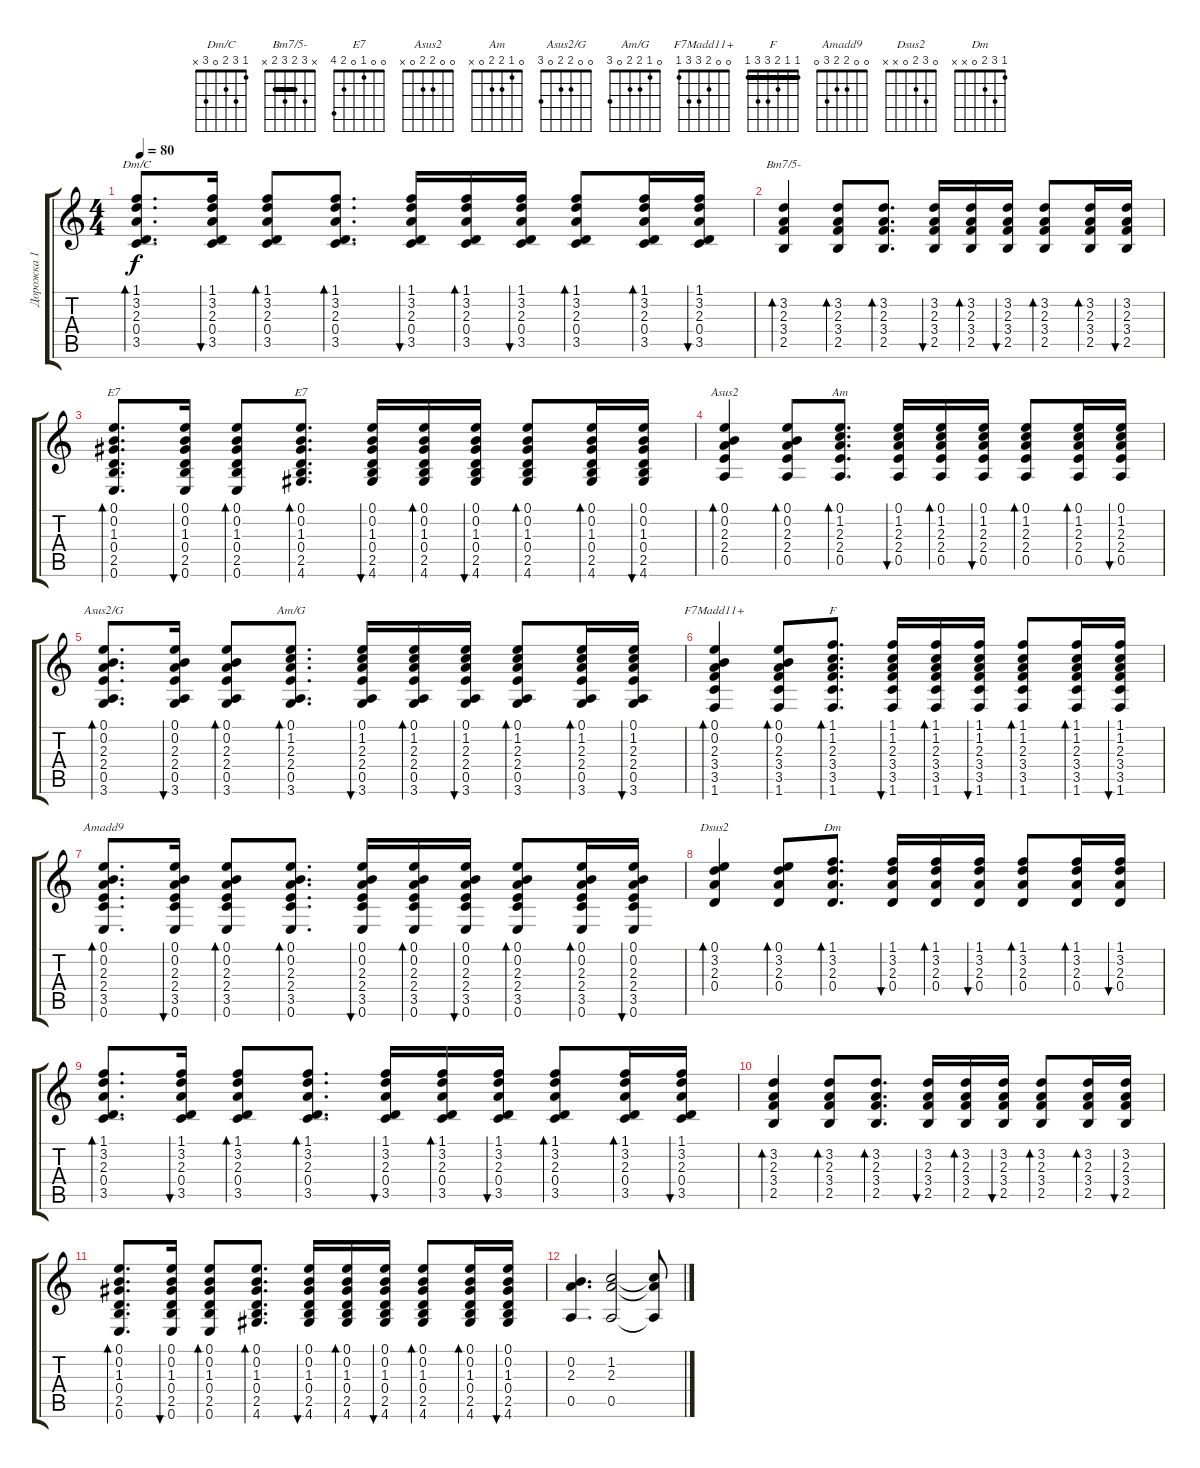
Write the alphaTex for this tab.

\track ("Дорожка 1" "Дорожка 1") {instrument acousticguitarsteel}
\staff {score tabs}
\tuning (E4 B3 G3 D3 A2 E2) {hide}
\chord ("Dm/C" 1 3 2 0 3 x)
\chord ("Bm7/5-" x 3 2 3 2 x) {barre 2}
\chord ("E7" 0 0 1 0 2 0)
\chord ("E7" 0 0 1 0 2 4)
\chord ("Asus2" 0 0 2 2 0 x)
\chord ("Am" 0 1 2 2 0 x)
\chord ("Asus2/G" 0 0 2 2 0 3)
\chord ("Am/G" 0 1 2 2 0 3)
\chord ("F7Madd11+" 0 0 2 3 3 1)
\chord ("F" 1 1 2 3 3 1) {barre 1}
\chord ("Amadd9" 0 0 2 2 3 0)
\chord ("Dsus2" 0 3 2 0 x x)
\chord ("Dm" 1 3 2 0 x x)
\ts (4 4)
\tempo 80
\clef g2
\ks c
(1.1 3.2 2.3 0.4 3.5).8{d bd 60 ch "Dm/C" dy f} (1.1 3.2 2.3 0.4 3.5).16{bu 60} (1.1 3.2 2.3 0.4 3.5).8{bd 60} (1.1 3.2 2.3 0.4 3.5).8{d bd 60} (1.1 3.2 2.3 0.4 3.5).16{bu 60} (1.1 3.2 2.3 0.4 3.5).16{bd 60} (1.1 3.2 2.3 0.4 3.5).16{bu 60} (1.1 3.2 2.3 0.4 3.5).8{bd 60} (1.1 3.2 2.3 0.4 3.5).16{bd 60} (1.1 3.2 2.3 0.4 3.5).16{bu 60} |
(3.2 2.3 3.4 2.5).4{bd 60 ch "Bm7/5-"} (3.2 2.3 3.4 2.5).8{bd 60} (3.2 2.3 3.4 2.5).8{d bd 60} (3.2 2.3 3.4 2.5).16{bu 60} (3.2 2.3 3.4 2.5).16{bd 60} (3.2 2.3 3.4 2.5).16{bu 60} (3.2 2.3 3.4 2.5).8{bd 60} (3.2 2.3 3.4 2.5).16{bd 60} (3.2 2.3 3.4 2.5).16{bu 60} |
(0.1 0.2 1.3 0.4 2.5 0.6).8{d bd 60 ch "E7"} (0.1 0.2 1.3 0.4 2.5 0.6).16{bu 60} (0.1 0.2 1.3 0.4 2.5 0.6).8{bd 60} (0.1 0.2 1.3 0.4 2.5 4.6).8{d bd 60 ch "E7"} (0.1 0.2 1.3 0.4 2.5 4.6).16{bu 60} (0.1 0.2 1.3 0.4 2.5 4.6).16{bd 60} (0.1 0.2 1.3 0.4 2.5 4.6).16{bu 60} (0.1 0.2 1.3 0.4 2.5 4.6).8{bd 60} (0.1 0.2 1.3 0.4 2.5 4.6).16{bd 60} (0.1 0.2 1.3 0.4 2.5 4.6).16{bu 60} |
(0.1 0.2 2.3 2.4 0.5).4{bd 60 ch "Asus2"} (0.1 0.2 2.3 2.4 0.5).8{bd 60} (0.1 1.2 2.3 2.4 0.5).8{d bd 60 ch "Am"} (0.1 1.2 2.3 2.4 0.5).16{bu 60} (0.1 1.2 2.3 2.4 0.5).16{bd 60} (0.1 1.2 2.3 2.4 0.5).16{bu 60} (0.1 1.2 2.3 2.4 0.5).8{bd 60} (0.1 1.2 2.3 2.4 0.5).16{bd 60} (0.1 1.2 2.3 2.4 0.5).16{bu 60} |
(0.1 0.2 2.3 2.4 0.5 3.6).8{d bd 60 ch "Asus2/G"} (0.1 0.2 2.3 2.4 0.5 3.6).16{bu 60} (0.1 0.2 2.3 2.4 0.5 3.6).8{bd 60} (0.1 1.2 2.3 2.4 0.5 3.6).8{d bd 60 ch "Am/G"} (0.1 1.2 2.3 2.4 0.5 3.6).16{bu 60} (0.1 1.2 2.3 2.4 0.5 3.6).16{bd 60} (0.1 1.2 2.3 2.4 0.5 3.6).16{bu 60} (0.1 1.2 2.3 2.4 0.5 3.6).8{bd 60} (0.1 1.2 2.3 2.4 0.5 3.6).16{bd 60} (0.1 1.2 2.3 2.4 0.5 3.6).16{bu 60} |
(0.1 0.2 2.3 3.4 3.5 1.6).4{bd 60 ch "F7Madd11+"} (0.1 0.2 2.3 3.4 3.5 1.6).8{bd 60} (1.1 1.2 2.3 3.4 3.5 1.6).8{d bd 60 ch "F"} (1.1 1.2 2.3 3.4 3.5 1.6).16{bu 60} (1.1 1.2 2.3 3.4 3.5 1.6).16{bd 60} (1.1 1.2 2.3 3.4 3.5 1.6).16{bu 60} (1.1 1.2 2.3 3.4 3.5 1.6).8{bd 60} (1.1 1.2 2.3 3.4 3.5 1.6).16{bd 60} (1.1 1.2 2.3 3.4 3.5 1.6).16{bu 60} |
(0.1 0.2 2.3 2.4 3.5 0.6).8{d bd 60 ch "Amadd9"} (0.1 0.2 2.3 2.4 3.5 0.6).16{bu 60} (0.1 0.2 2.3 2.4 3.5 0.6).8{bd 60} (0.1 0.2 2.3 2.4 3.5 0.6).8{d bd 60} (0.1 0.2 2.3 2.4 3.5 0.6).16{bu 60} (0.1 0.2 2.3 2.4 3.5 0.6).16{bd 60} (0.1 0.2 2.3 2.4 3.5 0.6).16{bu 60} (0.1 0.2 2.3 2.4 3.5 0.6).8{bd 60} (0.1 0.2 2.3 2.4 3.5 0.6).16{bd 60} (0.1 0.2 2.3 2.4 3.5 0.6).16{bu 60} |
(0.1 3.2 2.3 0.4).4{bd 60 ch "Dsus2"} (0.1 3.2 2.3 0.4).8{bd 60} (1.1 3.2 2.3 0.4).8{d bd 60 ch "Dm"} (1.1 3.2 2.3 0.4).16{bu 60} (1.1 3.2 2.3 0.4).16{bd 60} (1.1 3.2 2.3 0.4).16{bu 60} (1.1 3.2 2.3 0.4).8{bd 60} (1.1 3.2 2.3 0.4).16{bd 60} (1.1 3.2 2.3 0.4).16{bu 60} |
(1.1 3.2 2.3 0.4 3.5).8{d bd 60} (1.1 3.2 2.3 0.4 3.5).16{bu 60} (1.1 3.2 2.3 0.4 3.5).8{bd 60} (1.1 3.2 2.3 0.4 3.5).8{d bd 60} (1.1 3.2 2.3 0.4 3.5).16{bu 60} (1.1 3.2 2.3 0.4 3.5).16{bd 60} (1.1 3.2 2.3 0.4 3.5).16{bu 60} (1.1 3.2 2.3 0.4 3.5).8{bd 60} (1.1 3.2 2.3 0.4 3.5).16{bd 60} (1.1 3.2 2.3 0.4 3.5).16{bu 60} |
(3.2 2.3 3.4 2.5).4{bd 60} (3.2 2.3 3.4 2.5).8{bd 60} (3.2 2.3 3.4 2.5).8{d bd 60} (3.2 2.3 3.4 2.5).16{bu 60} (3.2 2.3 3.4 2.5).16{bd 60} (3.2 2.3 3.4 2.5).16{bu 60} (3.2 2.3 3.4 2.5).8{bd 60} (3.2 2.3 3.4 2.5).16{bd 60} (3.2 2.3 3.4 2.5).16{bu 60} |
(0.1 0.2 1.3 0.4 2.5 0.6).8{d bd 60} (0.1 0.2 1.3 0.4 2.5 0.6).16{bu 60} (0.1 0.2 1.3 0.4 2.5 0.6).8{bd 60} (0.1 0.2 1.3 0.4 2.5 4.6).8{d bd 60} (0.1 0.2 1.3 0.4 2.5 4.6).16{bu 60} (0.1 0.2 1.3 0.4 2.5 4.6).16{bd 60} (0.1 0.2 1.3 0.4 2.5 4.6).16{bu 60} (0.1 0.2 1.3 0.4 2.5 4.6).8{bd 60} (0.1 0.2 1.3 0.4 2.5 4.6).16{bd 60} (0.1 0.2 1.3 0.4 2.5 4.6).16{bu 60} |
(0.2 2.3 0.5).4{d} (1.2 2.3 0.5).2 (1.2{t} 2.3{t} 0.5{t}).8
